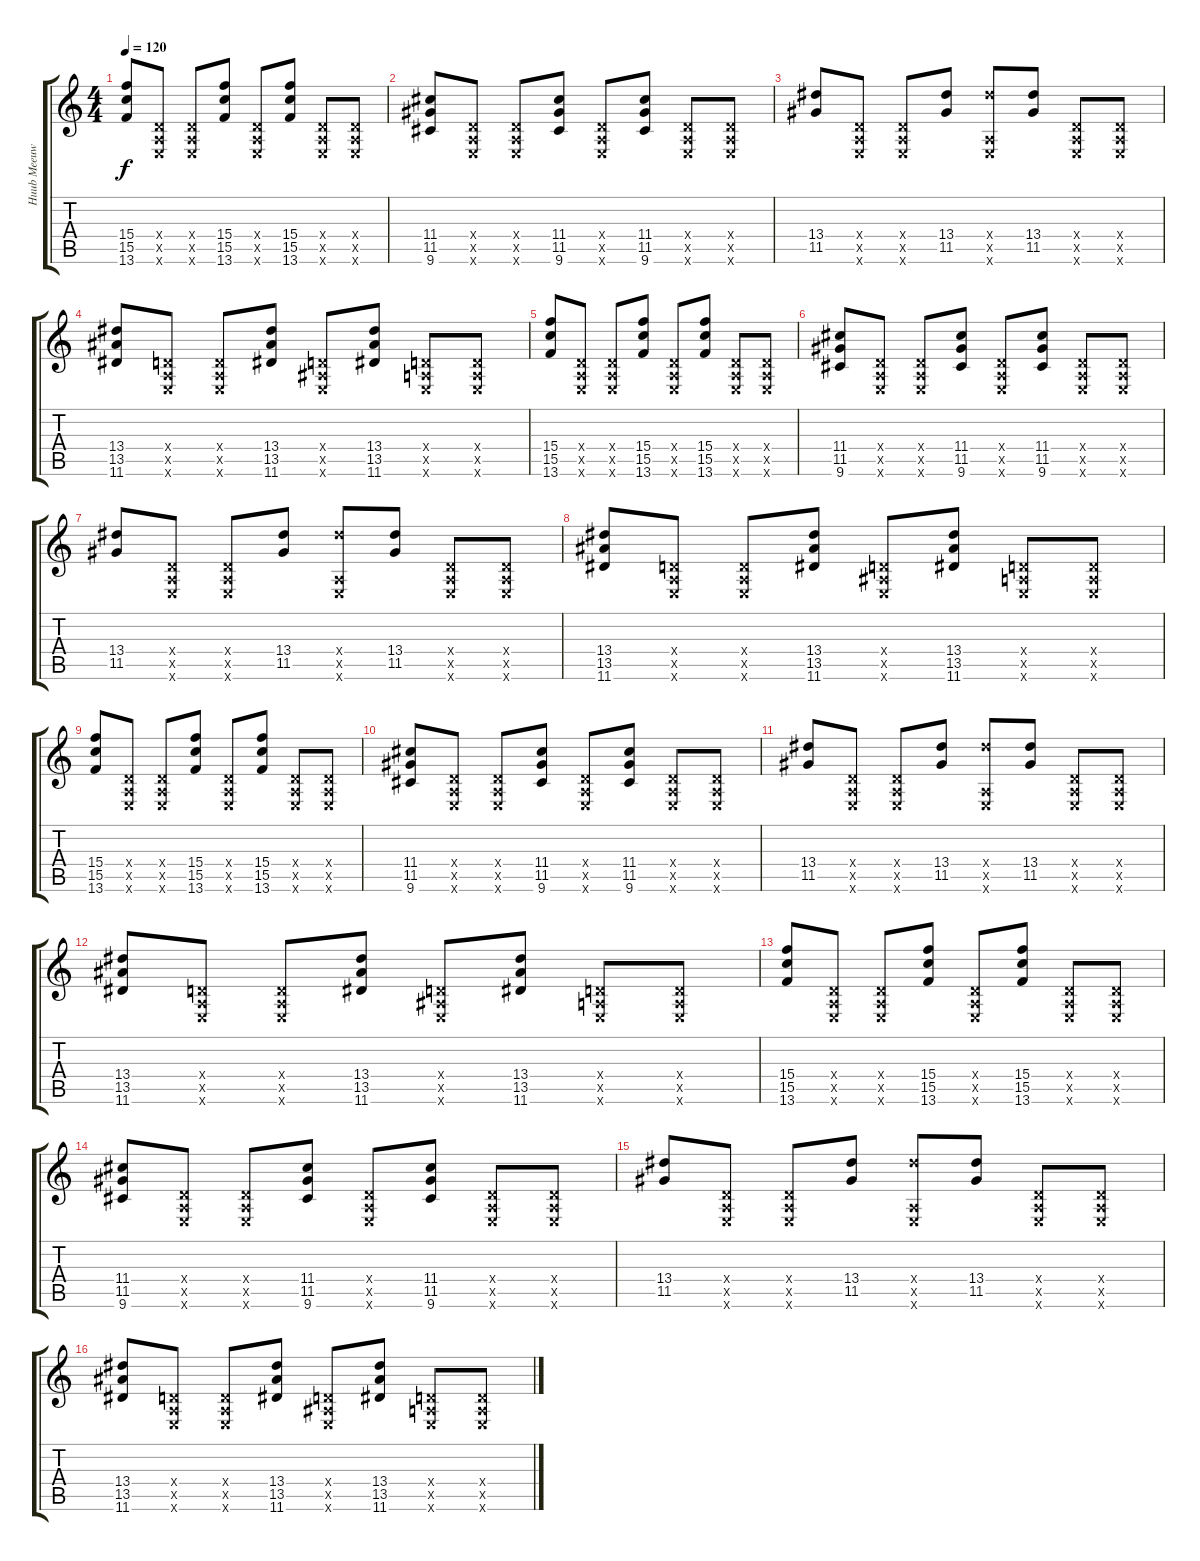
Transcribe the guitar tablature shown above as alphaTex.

\track ("Huub Meeuwsen" "Huub Meeuw") {instrument overdrivenguitar}
\staff {score tabs}
\tuning (E4 B3 G3 D3 A2 E2) {hide}
\ts (4 4)
\tempo 120
\clef g2
\ks c
(15.4 15.5 13.6).8{dy f} (0.4{x} 0.5{x} 0.6{x}).8 (0.4{x} 0.5{x} 0.6{x}).8 (15.4 15.5 13.6).8 (0.4{x} 0.5{x} 0.6{x}).8 (15.4 15.5 13.6).8 (0.4{x} 0.5{x} 0.6{x}).8 (0.4{x} 0.5{x} 0.6{x}).8 |
(11.4 11.5 9.6).8 (0.4{x} 0.5{x} 0.6{x}).8 (0.4{x} 0.5{x} 0.6{x}).8 (11.4 11.5 9.6).8 (0.4{x} 0.5{x} 0.6{x}).8 (11.4 11.5 9.6).8 (0.4{x} 0.5{x} 0.6{x}).8 (0.4{x} 0.5{x} 0.6{x}).8 |
(13.4 11.5).8 (0.4{x} 0.5{x} 0.6{x}).8 (0.4{x} 0.5{x} 0.6{x}).8 (13.4 11.5).8 (13.4{x} 0.5{x} 0.6{x}).8 (13.4 11.5).8 (0.4{x} 0.5{x} 0.6{x}).8 (0.4{x} 0.5{x} 0.6{x}).8 |
(13.4 13.5 11.6).8 (0.4{x} 0.5{x} 0.6{x}).8 (0.4{x} 0.5{x} 0.6{x}).8 (13.4 13.5 11.6).8 (0.4{x} 1.5{x} 0.6{x}).8 (13.4 13.5 11.6).8 (0.4{x} 0.5{x} 0.6{x}).8 (0.4{x} 0.5{x} 0.6{x}).8 |
(15.4 15.5 13.6).8 (0.4{x} 0.5{x} 0.6{x}).8 (0.4{x} 0.5{x} 0.6{x}).8 (15.4 15.5 13.6).8 (0.4{x} 0.5{x} 0.6{x}).8 (15.4 15.5 13.6).8 (0.4{x} 0.5{x} 0.6{x}).8 (0.4{x} 0.5{x} 0.6{x}).8 |
(11.4 11.5 9.6).8 (0.4{x} 0.5{x} 0.6{x}).8 (0.4{x} 0.5{x} 0.6{x}).8 (11.4 11.5 9.6).8 (0.4{x} 0.5{x} 0.6{x}).8 (11.4 11.5 9.6).8 (0.4{x} 0.5{x} 0.6{x}).8 (0.4{x} 0.5{x} 0.6{x}).8 |
(13.4 11.5).8 (0.4{x} 0.5{x} 0.6{x}).8 (0.4{x} 0.5{x} 0.6{x}).8 (13.4 11.5).8 (13.4{x} 0.5{x} 0.6{x}).8 (13.4 11.5).8 (0.4{x} 0.5{x} 0.6{x}).8 (0.4{x} 0.5{x} 0.6{x}).8 |
(13.4 13.5 11.6).8 (0.4{x} 0.5{x} 0.6{x}).8 (0.4{x} 0.5{x} 0.6{x}).8 (13.4 13.5 11.6).8 (0.4{x} 1.5{x} 0.6{x}).8 (13.4 13.5 11.6).8 (0.4{x} 0.5{x} 0.6{x}).8 (0.4{x} 0.5{x} 0.6{x}).8 |
(15.4 15.5 13.6).8 (0.4{x} 0.5{x} 0.6{x}).8 (0.4{x} 0.5{x} 0.6{x}).8 (15.4 15.5 13.6).8 (0.4{x} 0.5{x} 0.6{x}).8 (15.4 15.5 13.6).8 (0.4{x} 0.5{x} 0.6{x}).8 (0.4{x} 0.5{x} 0.6{x}).8 |
(11.4 11.5 9.6).8 (0.4{x} 0.5{x} 0.6{x}).8 (0.4{x} 0.5{x} 0.6{x}).8 (11.4 11.5 9.6).8 (0.4{x} 0.5{x} 0.6{x}).8 (11.4 11.5 9.6).8 (0.4{x} 0.5{x} 0.6{x}).8 (0.4{x} 0.5{x} 0.6{x}).8 |
(13.4 11.5).8 (0.4{x} 0.5{x} 0.6{x}).8 (0.4{x} 0.5{x} 0.6{x}).8 (13.4 11.5).8 (13.4{x} 0.5{x} 0.6{x}).8 (13.4 11.5).8 (0.4{x} 0.5{x} 0.6{x}).8 (0.4{x} 0.5{x} 0.6{x}).8 |
(13.4 13.5 11.6).8 (0.4{x} 0.5{x} 0.6{x}).8 (0.4{x} 0.5{x} 0.6{x}).8 (13.4 13.5 11.6).8 (0.4{x} 1.5{x} 0.6{x}).8 (13.4 13.5 11.6).8 (0.4{x} 0.5{x} 0.6{x}).8 (0.4{x} 0.5{x} 0.6{x}).8 |
(15.4 15.5 13.6).8 (0.4{x} 0.5{x} 0.6{x}).8 (0.4{x} 0.5{x} 0.6{x}).8 (15.4 15.5 13.6).8 (0.4{x} 0.5{x} 0.6{x}).8 (15.4 15.5 13.6).8 (0.4{x} 0.5{x} 0.6{x}).8 (0.4{x} 0.5{x} 0.6{x}).8 |
(11.4 11.5 9.6).8 (0.4{x} 0.5{x} 0.6{x}).8 (0.4{x} 0.5{x} 0.6{x}).8 (11.4 11.5 9.6).8 (0.4{x} 0.5{x} 0.6{x}).8 (11.4 11.5 9.6).8 (0.4{x} 0.5{x} 0.6{x}).8 (0.4{x} 0.5{x} 0.6{x}).8 |
(13.4 11.5).8 (0.4{x} 0.5{x} 0.6{x}).8 (0.4{x} 0.5{x} 0.6{x}).8 (13.4 11.5).8 (13.4{x} 0.5{x} 0.6{x}).8 (13.4 11.5).8 (0.4{x} 0.5{x} 0.6{x}).8 (0.4{x} 0.5{x} 0.6{x}).8 |
(13.4 13.5 11.6).8 (0.4{x} 0.5{x} 0.6{x}).8 (0.4{x} 0.5{x} 0.6{x}).8 (13.4 13.5 11.6).8 (0.4{x} 1.5{x} 0.6{x}).8 (13.4 13.5 11.6).8 (0.4{x} 0.5{x} 0.6{x}).8 (0.4{x} 0.5{x} 0.6{x}).8
